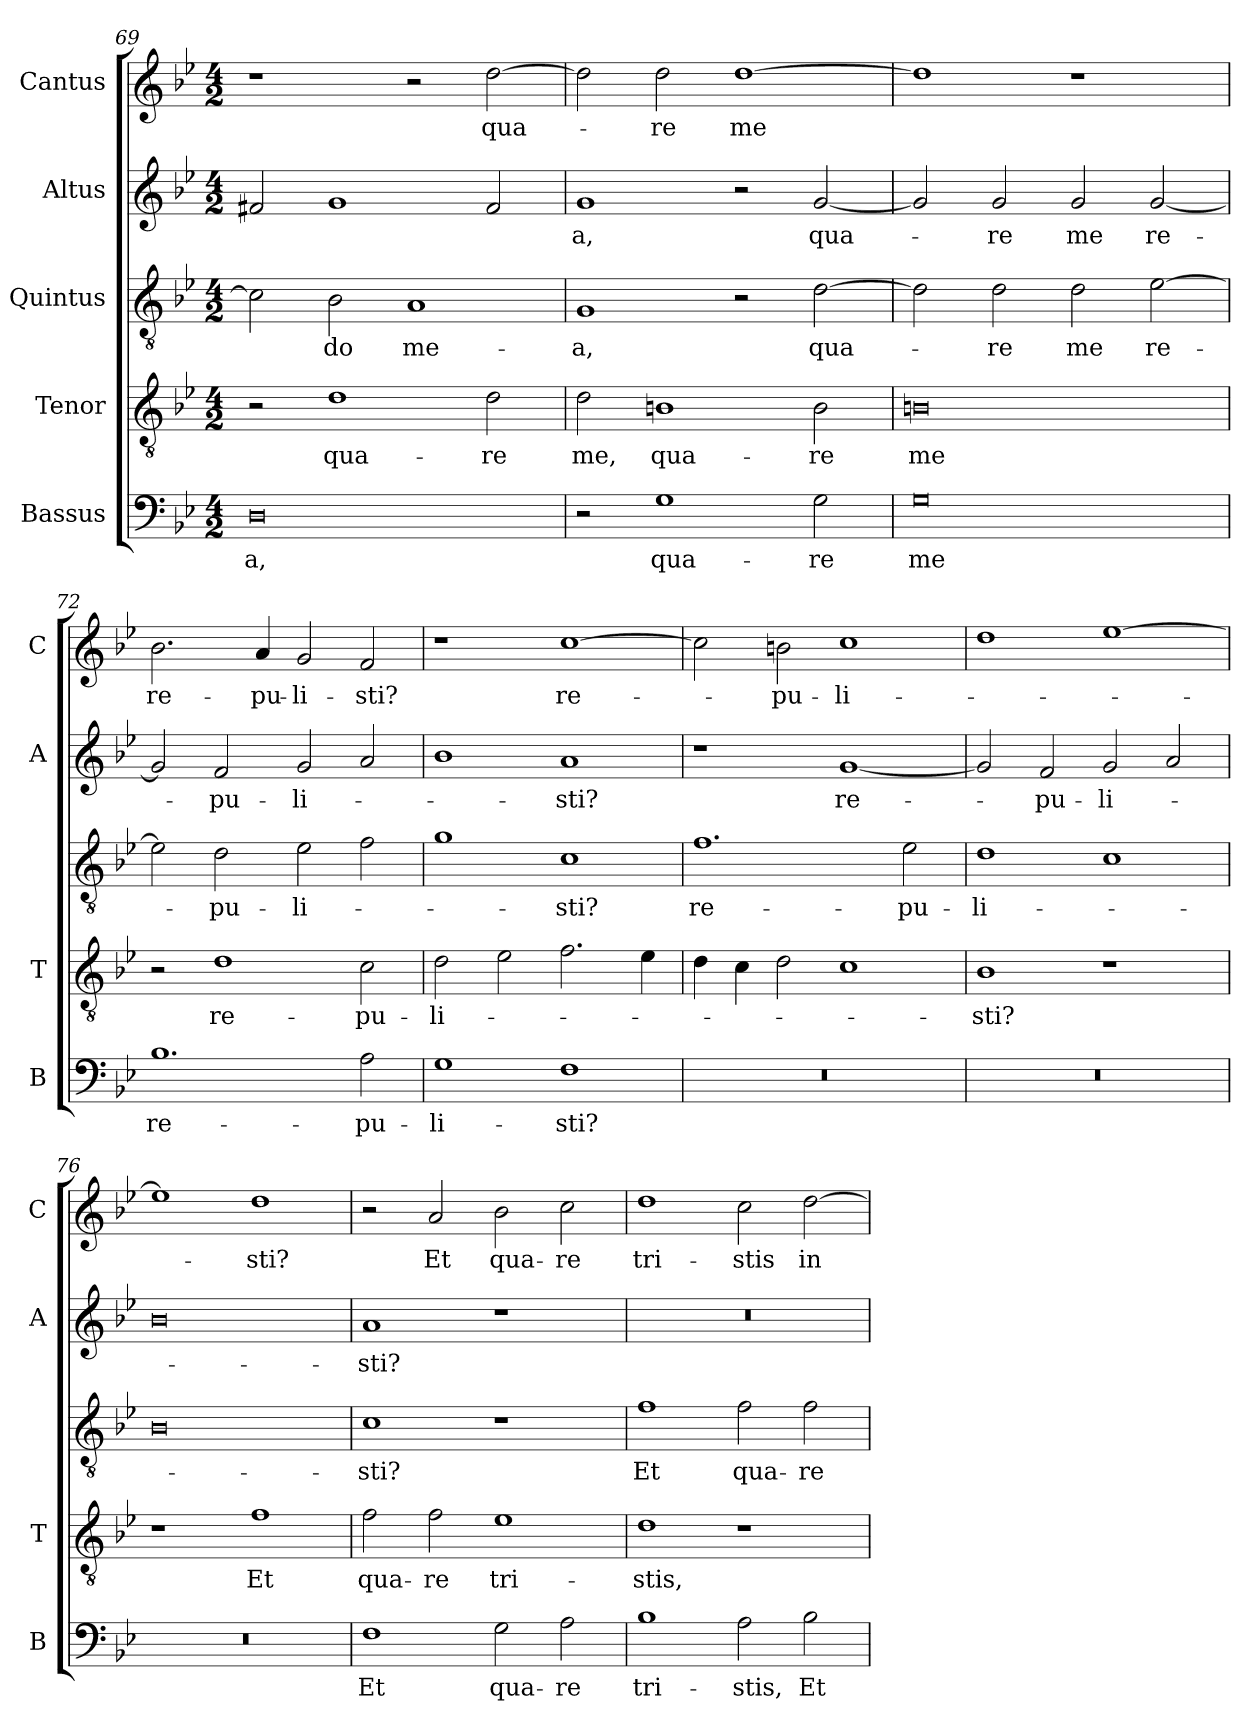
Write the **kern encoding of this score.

**kern	**text	**kern	**text	**kern	**text	**kern	**text	**kern	**text
*part5	*part5	*part4	*part4	*part3	*part3	*part2	*part2	*part1	*part1
*staff5	*staff5	*staff4	*staff4	*staff3	*staff3	*staff2	*staff2	*staff1	*staff1
*I"Bassus	*	*I"Tenor	*	*I"Quintus	*	*I"Altus	*	*I"Cantus	*
*I'B	*	*I'T	*	*	*	*I'A	*	*I'C	*
*clefF4	*	*clefGv2	*	*clefGv2	*	*clefG2	*	*clefG2	*
*k[b-e-]	*	*k[b-e-]	*	*k[b-e-]	*	*k[b-e-]	*	*k[b-e-]	*
*B-:	*	*B-:	*	*B-:	*	*B-:	*	*B-:	*
*M4/2	*	*M4/2	*	*M4/2	*	*M4/2	*	*M4/2	*
=69	=69	=69	=69	=69	=69	=69	=69	=69	=69
!	!LO:LY:b	!	!	!	!	!	!	!	!
0D	-a,	2r	.	2c\]	.	2f#X/	.	1r	.
!	!	!	!LO:LY:b	!	!LO:LY:b	!	!	!	!
.	.	1d	qua-	2B-\	-do	1g	.	.	.
!	!	!	!	!	!LO:LY:b	!	!	!	!
.	.	.	.	1A	me-	.	.	2r	.
!	!	!	!LO:LY:b	!	!	!	!	!	!LO:LY:b
.	.	2d\	-re	.	.	2f#/	.	[2dd\	qua-
=70	=70	=70	=70	=70	=70	=70	=70	=70	=70
!	!	!	!LO:LY:b	!	!LO:LY:b	!	!LO:LY:b	!	!
2r	.	2d\	me,	1G	-a,	1g	-a,	2dd\]	.
!	!LO:LY:b	!	!LO:LY:b	!	!	!	!	!	!LO:LY:b
1G	qua-	1Bn	qua-	.	.	.	.	2dd\	-re
!	!	!	!	!	!	!	!	!	!LO:LY:b
.	.	.	.	2r	.	2r	.	[1dd	me
!	!LO:LY:b	!	!LO:LY:b	!	!LO:LY:b	!	!LO:LY:b	!	!
2G\	-re	2B\	-re	[2d\	qua-	[2g/	qua-	.	.
!!LO:LB:g=z
=71	=71	=71	=71	=71	=71	=71	=71	=71	=71
!	!LO:LY:b	!	!LO:LY:b	!	!	!	!	!	!
0G	me	0Bn	me	2d\]	.	2g/]	.	1dd]	.
!	!	!	!	!	!LO:LY:b	!	!LO:LY:b	!	!
.	.	.	.	2d\	-re	2g/	-re	.	.
!	!	!	!	!	!LO:LY:b	!	!LO:LY:b	!	!
.	.	.	.	2d\	me	2g/	me	1r	.
!	!	!	!	!	!LO:LY:b	!	!LO:LY:b	!	!
.	.	.	.	[2e-\	re-	[2g/	re-	.	.
=72	=72	=72	=72	=72	=72	=72	=72	=72	=72
!	!LO:LY:b	!	!	!	!	!	!	!	!LO:LY:b
1.B-	re-	2r	.	2e-\]	.	2g/]	.	2.b-\	re-
!	!	!	!LO:LY:b	!	!LO:LY:b	!	!LO:LY:b	!	!
.	.	1d	re-	2d\	-pu-	2f/	-pu-	.	.
!	!	!	!	!	!	!	!	!	!LO:LY:b
.	.	.	.	.	.	.	.	4a/	-pu-
!	!	!	!	!	!LO:LY:b	!	!LO:LY:b	!	!LO:LY:b
.	.	.	.	2e-\	-li-	2g/	-li-	2g/	-li-
!	!LO:LY:b	!	!LO:LY:b	!	!	!	!	!	!LO:LY:b
2A\	-pu-	2c\	-pu-	2f\	.	2a/	.	2f/	-sti?
=73	=73	=73	=73	=73	=73	=73	=73	=73	=73
!	!LO:LY:b	!	!LO:LY:b	!	!	!	!	!	!
1G	-li-	2d\	-li-	1g	.	1b-	.	1r	.
.	.	2e-\	.	.	.	.	.	.	.
!	!LO:LY:b	!	!	!	!LO:LY:b	!	!LO:LY:b	!	!LO:LY:b
1F	-sti?	2.f\	.	1c	-sti?	1a	-sti?	[1cc	re-
.	.	4e-\	.	.	.	.	.	.	.
=74	=74	=74	=74	=74	=74	=74	=74	=74	=74
!	!	!	!	!	!LO:LY:b	!	!	!	!
0r	.	4d\	.	1.f	re-	1r	.	2cc\]	.
.	.	4c\	.	.	.	.	.	.	.
!	!	!	!	!	!	!	!	!	!LO:LY:b
.	.	2d\	.	.	.	.	.	2bn\	-pu-
!	!	!	!	!	!	!	!LO:LY:b	!	!LO:LY:b
.	.	1c	.	.	.	[1g	re-	1cc	-li-
!	!	!	!	!	!LO:LY:b	!	!	!	!
.	.	.	.	2e-\	-pu-	.	.	.	.
=75	=75	=75	=75	=75	=75	=75	=75	=75	=75
!	!	!	!LO:LY:b	!	!LO:LY:b	!	!	!	!
0r	.	1B-	-sti?	1d	-li-	2g/]	.	1dd	.
!	!	!	!	!	!	!	!LO:LY:b	!	!
.	.	.	.	.	.	2f/	-pu-	.	.
!	!	!	!	!	!	!	!LO:LY:b	!	!
.	.	1r	.	1c	.	2g/	-li-	[1ee-	.
.	.	.	.	.	.	2a/	.	.	.
!!LO:PB:g=z
=76	=76	=76	=76	=76	=76	=76	=76	=76	=76
0r	.	1r	.	0B-	.	0b-	.	1ee-]	.
!	!	!	!LO:LY:b	!	!	!	!	!	!LO:LY:b
.	.	1f	Et	.	.	.	.	1dd	-sti?
=77	=77	=77	=77	=77	=77	=77	=77	=77	=77
!	!LO:LY:b	!	!LO:LY:b	!	!LO:LY:b	!	!LO:LY:b	!	!
1F	Et	2f\	qua-	1c	-sti?	1a	-sti?	2r	.
!	!	!	!LO:LY:b	!	!	!	!	!	!LO:LY:b
.	.	2f\	-re	.	.	.	.	2a/	Et
!	!LO:LY:b	!	!LO:LY:b	!	!	!	!	!	!LO:LY:b
2G\	qua-	1e-	tri-	1r	.	1r	.	2b-\	qua-
!	!LO:LY:b	!	!	!	!	!	!	!	!LO:LY:b
2A\	-re	.	.	.	.	.	.	2cc\	-re
=78	=78	=78	=78	=78	=78	=78	=78	=78	=78
!	!LO:LY:b	!	!LO:LY:b	!	!LO:LY:b	!	!	!	!LO:LY:b
1B-	tri-	1d	-stis,	1f	Et	0r	.	1dd	tri-
!	!LO:LY:b	!	!	!	!LO:LY:b	!	!	!	!LO:LY:b
2A\	-stis,	1r	.	2f\	qua-	.	.	2cc\	-stis
!	!LO:LY:b	!	!	!	!LO:LY:b	!	!	!	!LO:LY:b
2B-\	Et	.	.	2f\	-re	.	.	[2dd\	in-
=	=	=	=	=	=	=	=	=	=
*-	*-	*-	*-	*-	*-	*-	*-	*-	*-
